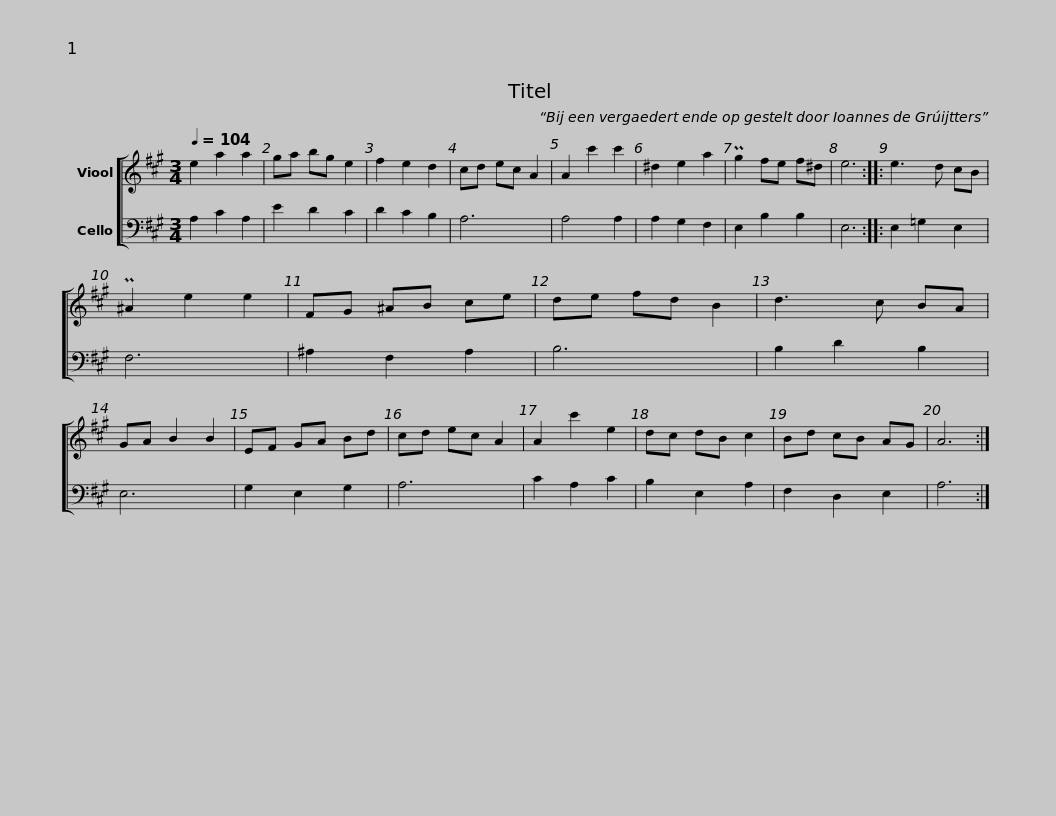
X:1
%%score [ 1 2 ]
L:1/8
Q:1/4=104
M:3/4
I:linebreak $
K:A
V:1 treble
V:2 bass
V:1
 e2 a2 a2 | ga bg e2 | f2 e2 d2 | cd ec A2 |$ A2 c'2 c'2 | %5
 ^d2 e2 a2 | Pg2 fe f^d | e6 ::$ e3 d cB | P^A2 e2 e2 | %10
 FG ^AB ce | de fd B2 |$ d3 c BA | GA B2 B2 | EF GA Bd | %15
 cd ec A2 |$ A2 c'2 e2 | dc dB c2 | Bd cB AG | A6 :| %20
V:2
 A,2 C2 A,2 | E2 D2 C2 | D2 C2 B,2 | A,6 |$ A,4 A,2 | %5
 A,2 G,2 F,2 | E,2 B,2 B,2 | E,6 ::$ E,2 =G,2 E,2 | F,6 | %10
 ^A,2 F,2 A,2 | B,6 |$ B,2 D2 B,2 | E,6 | G,2 E,2 G,2 | %15
 A,6 |$ C2 A,2 C2 | B,2 E,2 A,2 | F,2 D,2 E,2 | A,6 :| %20
